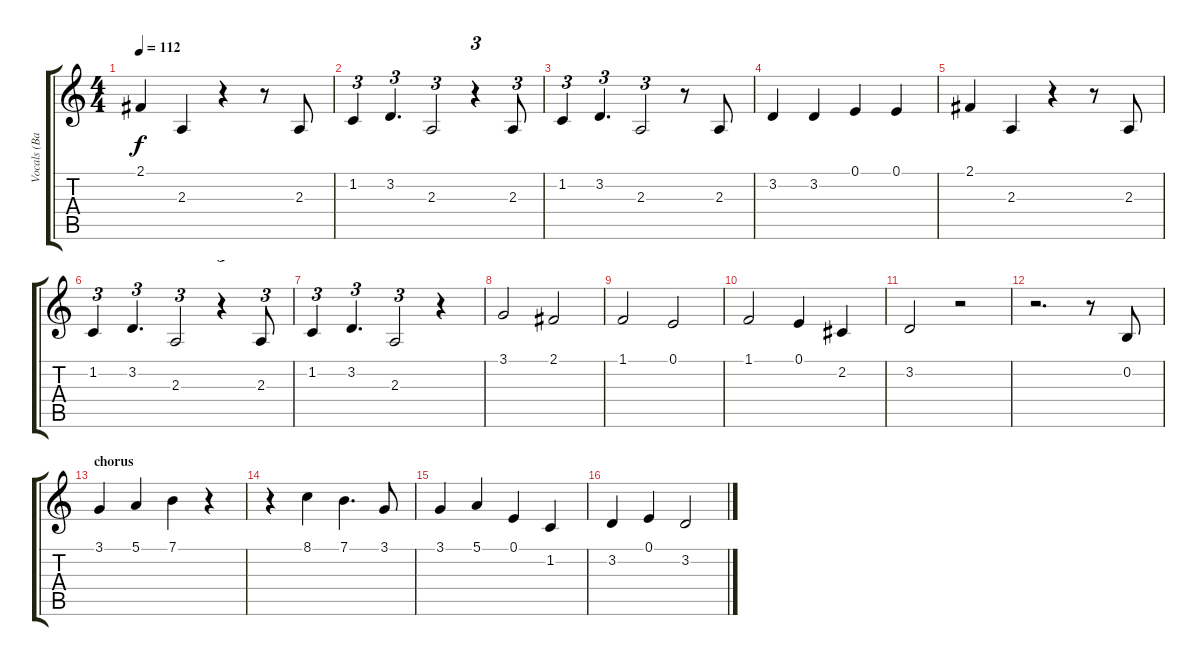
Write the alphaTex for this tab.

\track ("Vocals (Barrett)" "Vocals (Ba") {instrument lead6voice}
\staff {score tabs}
\tuning (E4 B3 G3 D3 A2 E2) {hide}
\ts (4 4)
\tempo 112
\clef g2
\ks c
2.1.4{dy f} 2.3.4 r.4 r.8 2.3.8 |
1.2.4{tu (3 2)} 3.2.4{d tu (3 2)} 2.3.2{tu (3 2)} r.4{tu (3 2)} 2.3.8{tu (3 2)} |
1.2.4{tu (3 2)} 3.2.4{d tu (3 2)} 2.3.2{tu (3 2)} r.8 2.3.8 |
3.2.4 3.2.4 0.1.4 0.1.4 |
2.1.4 2.3.4 r.4 r.8 2.3.8 |
1.2.4{tu (3 2)} 3.2.4{d tu (3 2)} 2.3.2{tu (3 2)} r.4{tu (3 2)} 2.3.8{tu (3 2)} |
1.2.4{tu (3 2)} 3.2.4{d tu (3 2)} 2.3.2{tu (3 2)} r.4 |
3.1.2 2.1.2 |
1.1.2 0.1.2 |
1.1.2 0.1.4 2.2.4 |
3.2.2 r.2 |
r.2{d} r.8 0.2.8 |
\section ("" "chorus")
3.1.4 5.1.4 7.1.4 r.4 |
r.4 8.1.4 7.1.4{d} 3.1.8 |
3.1.4 5.1.4 0.1.4 1.2.4 |
3.2.4 0.1.4 3.2.2
